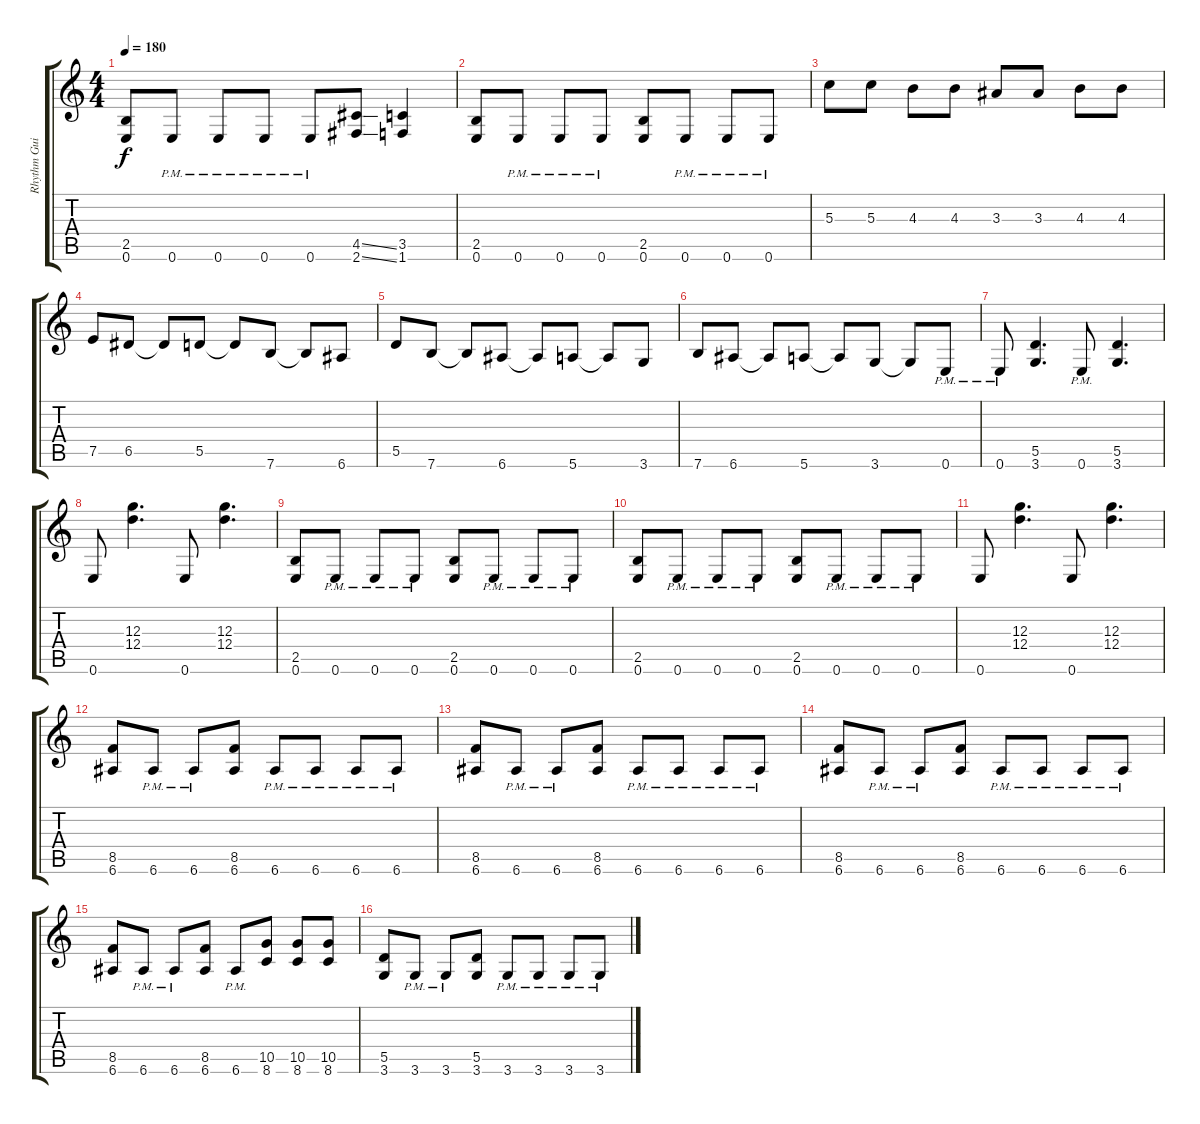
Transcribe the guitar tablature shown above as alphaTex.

\track ("Rhythm Guitar" "Rhythm Gui") {instrument distortionguitar}
\staff {score tabs}
\tuning (E4 B3 G3 D3 A2 E2) {hide}
\ts (4 4)
\tempo 180
\clef g2
\ks c
(2.5 0.6).8{dy f} 0.6{pm}.8 0.6{pm}.8 0.6{pm}.8 0.6{pm}.8 (4.5{ss} 2.6{ss}).8 (3.5 1.6).4 |
(2.5 0.6).8 0.6{pm}.8 0.6{pm}.8 0.6{pm}.8 (2.5 0.6).8 0.6{pm}.8 0.6{pm}.8 0.6{pm}.8 |
5.3.8 5.3.8 4.3.8 4.3.8 3.3.8 3.3.8 4.3.8 4.3.8 |
7.5.8 6.5.8 6.5{t}.8 5.5.8 5.5{t}.8 7.6.8 7.6{t}.8 6.6.8 |
5.5.8 7.6.8 7.6{t}.8 6.6.8 6.6{t}.8 5.6.8 5.6{t}.8 3.6.8 |
7.6.8 6.6.8 6.6{t}.8 5.6.8 5.6{t}.8 3.6.8 3.6{t}.8 0.6{pm}.8 |
0.6{pm}.8 (5.5 3.6).4{d} 0.6{pm}.8 (5.5 3.6).4{d} |
0.6.8 (12.3 12.4).4{d} 0.6.8 (12.3 12.4).4{d} |
(2.5 0.6).8 0.6{pm}.8 0.6{pm}.8 0.6{pm}.8 (2.5 0.6).8 0.6{pm}.8 0.6{pm}.8 0.6{pm}.8 |
(2.5 0.6).8 0.6{pm}.8 0.6{pm}.8 0.6{pm}.8 (2.5 0.6).8 0.6{pm}.8 0.6{pm}.8 0.6{pm}.8 |
0.6.8 (12.3 12.4).4{d} 0.6.8 (12.3 12.4).4{d} |
(8.5 6.6).8 6.6{pm}.8 6.6{pm}.8 (8.5 6.6).8 6.6{pm}.8 6.6{pm}.8 6.6{pm}.8 6.6{pm}.8 |
(8.5 6.6).8 6.6{pm}.8 6.6{pm}.8 (8.5 6.6).8 6.6{pm}.8 6.6{pm}.8 6.6{pm}.8 6.6{pm}.8 |
(8.5 6.6).8 6.6{pm}.8 6.6{pm}.8 (8.5 6.6).8 6.6{pm}.8 6.6{pm}.8 6.6{pm}.8 6.6{pm}.8 |
(8.5 6.6).8 6.6{pm}.8 6.6{pm}.8 (8.5 6.6).8 6.6{pm}.8 (10.5 8.6).8 (10.5 8.6).8 (10.5 8.6).8 |
(5.5 3.6).8 3.6{pm}.8 3.6{pm}.8 (5.5 3.6).8 3.6{pm}.8 3.6{pm}.8 3.6{pm}.8 3.6{pm}.8
